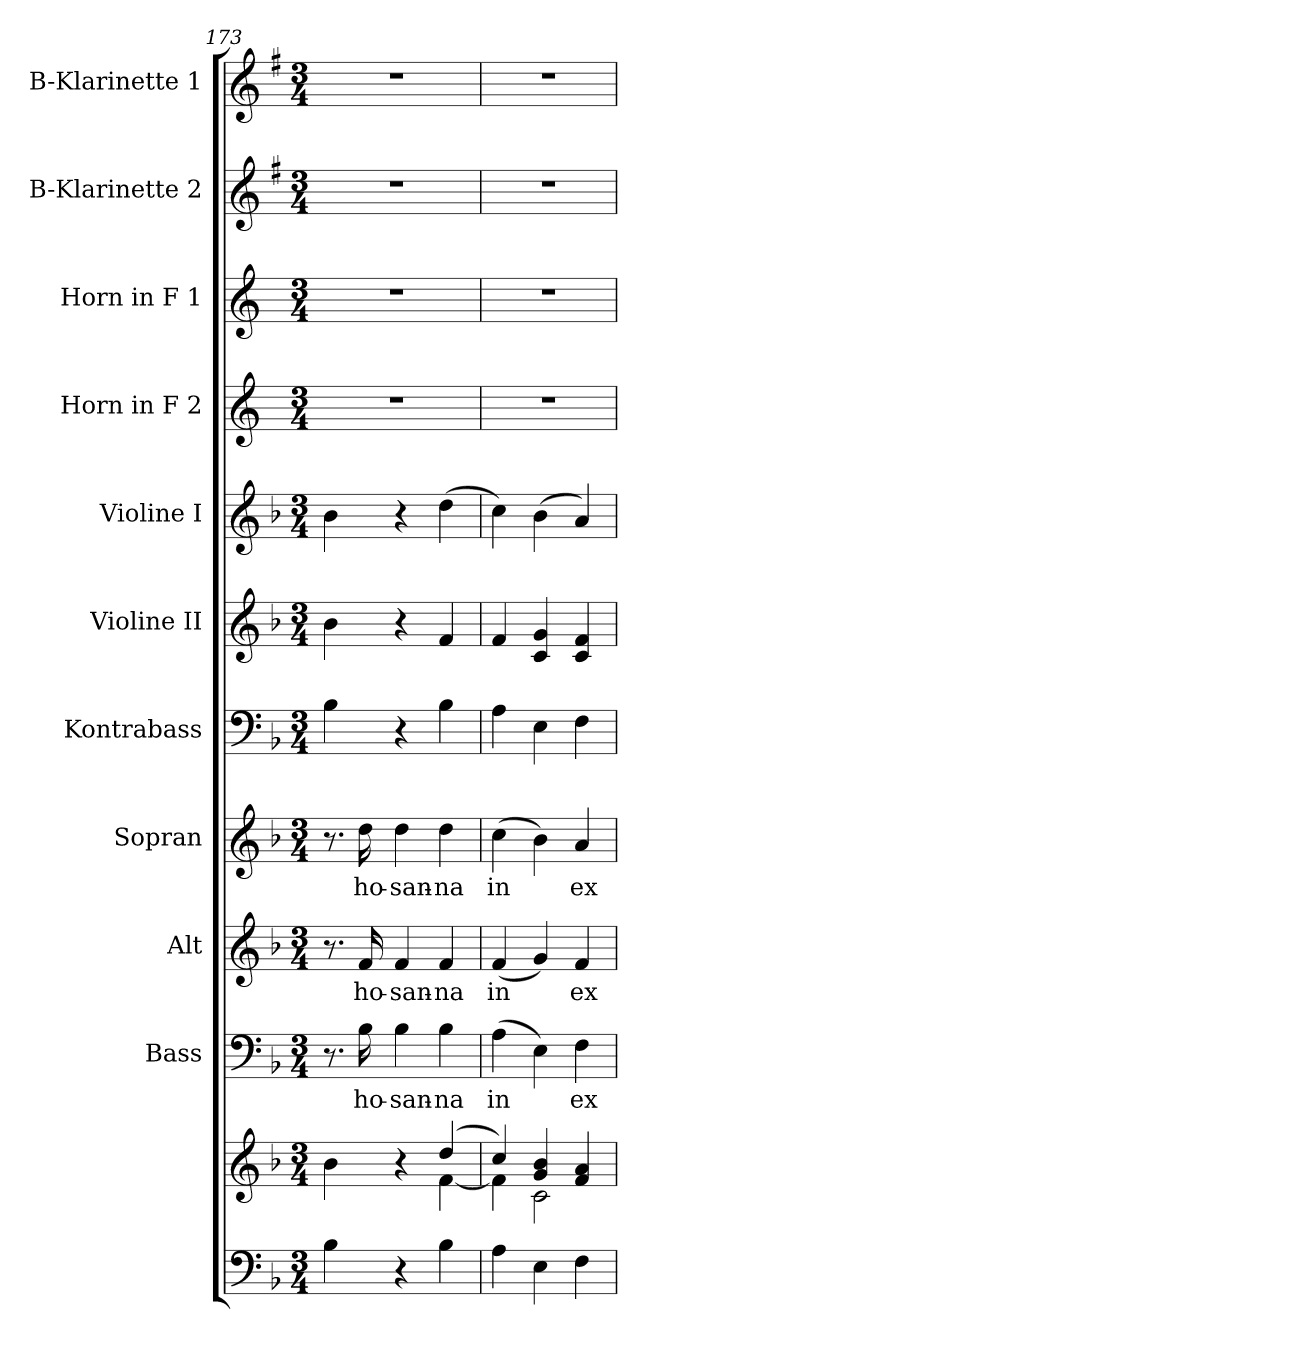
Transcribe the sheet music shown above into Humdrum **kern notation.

**kern	**kern	**kern	**text	**kern	**text	**kern	**text	**kern	**kern	**kern	**kern	**kern	**kern	**kern
*part11	*part11	*part10	*part10	*part9	*part9	*part8	*part8	*part7	*part6	*part5	*part4	*part3	*part2	*part1
*staff12	*staff11	*staff10	*staff10	*staff9	*staff9	*staff8	*staff8	*staff7	*staff6	*staff5	*staff4	*staff3	*staff2	*staff1
*	*	*I"Bass	*	*I"Alt	*	*I"Sopran	*	*I"Kontrabass	*I"Violine II	*I"Violine I	*I"Horn in F 2	*I"Horn in F 1	*I"B-Klarinette 2	*I"B-Klarinette 1
*	*	*I'B.	*	*I'A.	*	*I'S.	*	*I'Kb.	*I'Vl. II	*I'Vl. I	*	*	*I'B Kl. 2	*I'B Kl. 1
*clefF4	*clefG2	*clefF4	*	*clefG2	*	*clefG2	*	*clefF4	*clefG2	*clefG2	*clefG2	*clefG2	*clefG2	*clefG2
*	*	*	*	*	*	*	*	*ITrd7c12	*	*	*ITrd4c7	*ITrd4c7	*ITrd1c2	*ITrd1c2
*k[b-]	*k[b-]	*k[b-]	*	*k[b-]	*	*k[b-]	*	*k[b-]	*k[b-]	*k[b-]	*k[b-]	*k[b-]	*k[b-]	*k[b-]
*F:	*F:	*F:	*	*F:	*	*F:	*	*F:	*F:	*F:	*F:	*F:	*F:	*F:
*M3/4	*M3/4	*M3/4	*	*M3/4	*	*M3/4	*	*M3/4	*M3/4	*M3/4	*M3/4	*M3/4	*M3/4	*M3/4
=173	=173	=173	=173	=173	=173	=173	=173	=173	=173	=173	=173	=173	=173	=173
*	*^	*	*	*	*	*	*	*	*	*	*	*	*	*
4B-\	4b-\	2ryy	8.r	.	8.r	.	8.r	.	4BB-\	4b-\	4b-\	2.r	2.r	2.r	2.r
!	!	!	!	!LO:LY:b	!	!LO:LY:b	!	!LO:LY:b	!	!	!	!	!	!	!
.	.	.	16B-\	ho-	16f/	ho-	16dd\	ho-	.	.	.	.	.	.	.
!	!	!	!	!LO:LY:b	!	!LO:LY:b	!	!LO:LY:b	!	!	!	!	!	!	!
4r	4r	.	4B-\	-san-	4f/	-san-	4dd\	-san-	4r	4r	4r	.	.	.	.
!	!	!	!	!LO:LY:b	!	!LO:LY:b	!	!LO:LY:b	!	!	!	!	!	!	!
4B-\	(4dd/	[<4f\	4B-\	-na	4f/	-na	4dd\	-na	4BB-\	4f/	(>4dd\	.	.	.	.
=174	=174	=174	=174	=174	=174	=174	=174	=174	=174	=174	=174	=174	=174	=174	=174
!	!	!	!	!LO:LY:b	!	!LO:LY:b	!	!LO:LY:b	!	!	!	!	!	!	!
4A\	4cc/)	4f\]	(>4A\	in	(<4f/	in	(>4cc\	in	4AA\	4f/	4cc\)	2.r	2.r	2.r	2.r
4E\	4g/ 4b-/	2c\	4E\)	.	4g/)	.	4b-\)	.	4EE\	4c/ 4g/	(>4b-\	.	.	.	.
!	!	!	!	!LO:LY:b	!	!LO:LY:b	!	!LO:LY:b	!	!	!	!	!	!	!
4F\	4f/ 4a/	.	4F\	ex-	4f/	ex-	4a/	ex-	4FF\	4c/ 4f/	4a/)	.	.	.	.
*	*v	*v	*	*	*	*	*	*	*	*	*	*	*	*	*
=	=	=	=	=	=	=	=	=	=	=	=	=	=	=
*-	*-	*-	*-	*-	*-	*-	*-	*-	*-	*-	*-	*-	*-	*-
